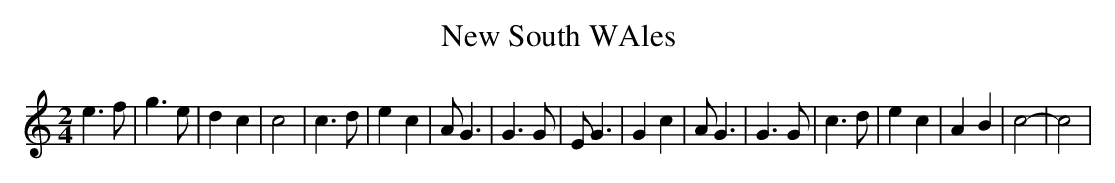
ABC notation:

X:1
T:New South WAles
M:2/4
L:1/4
K:C
 e3/2 f/2| g3/2 e/2| d c| c2| c3/2 d/2| e c| A/2 G3/2| G3/2 G/2| E/2 G3/2|\
 G c| A/2 G3/2| G3/2 G/2| c3/2 d/2| e c| A B| c2-| c2|
